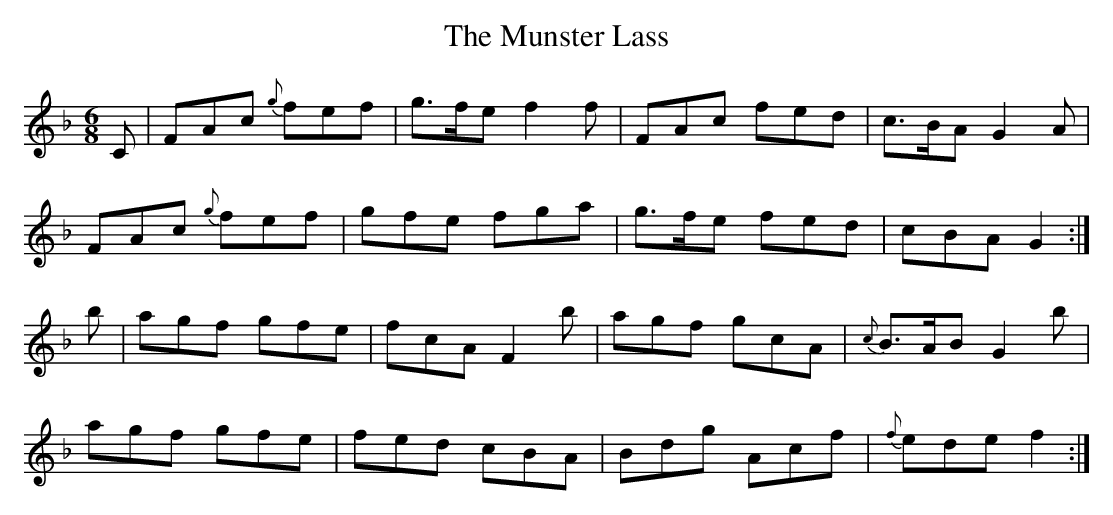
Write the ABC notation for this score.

X:1
T: The Munster Lass
M: 6/8
L: 1/8
K: F
C | FAc {g}fef | g>fe f2 f | FAc  fed |    c>BA G2 A |
    FAc {g}fef | gfe  fga  | g>fe fed |    cBA  G2  :|
b | agf    gfe | fcA  F2 b | agf  gcA | {c}B>AB G2 b |
    agf    gfe | fed  cBA  | Bdg  Acf | {f}ede  f2  :|
